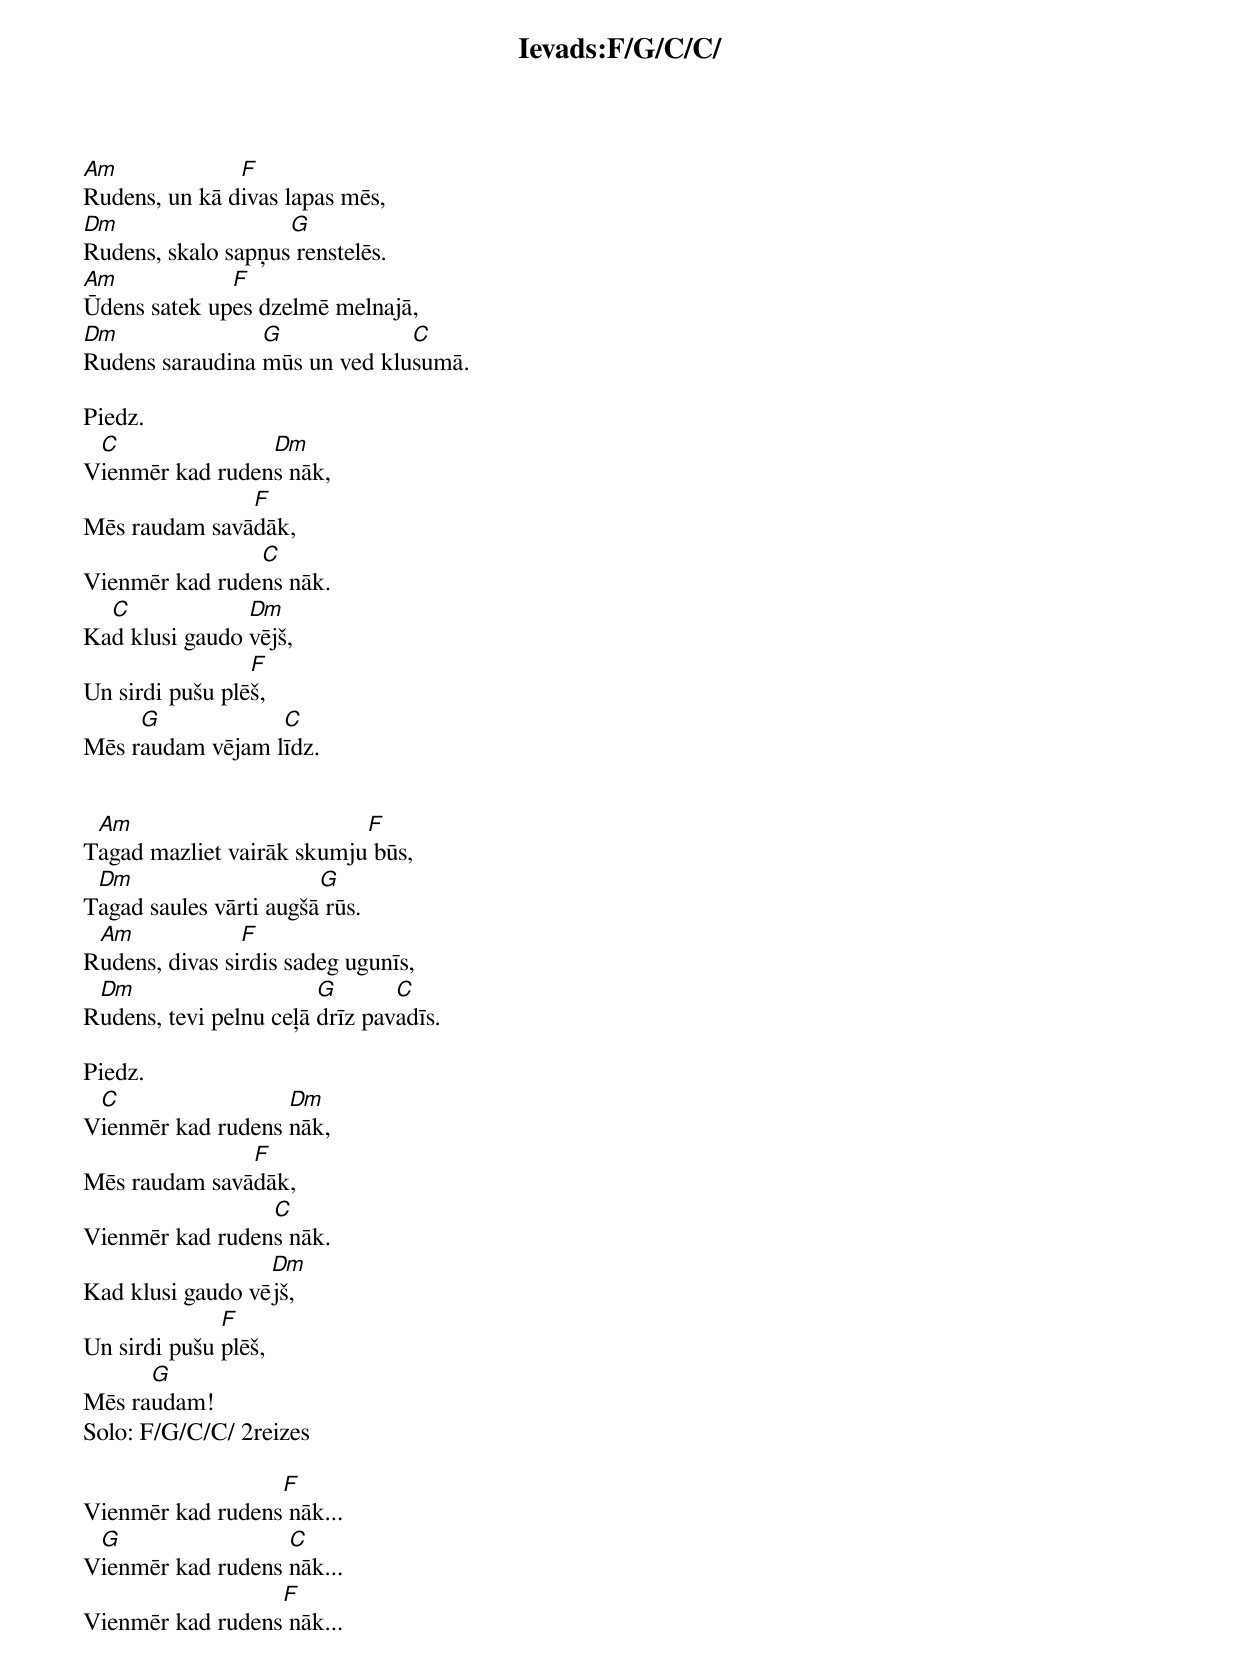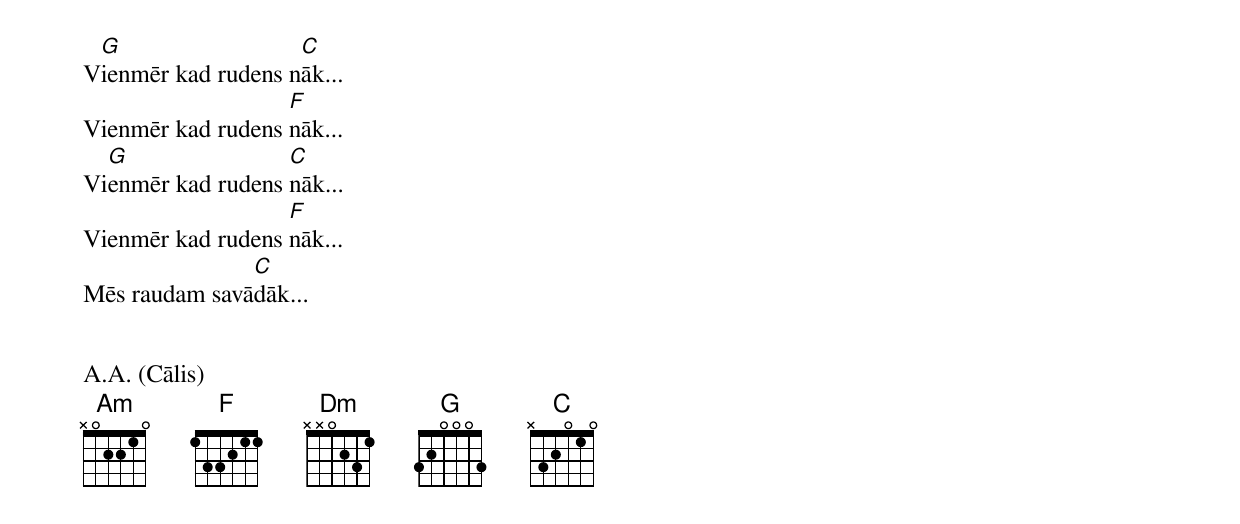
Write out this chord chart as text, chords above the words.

Ievads:F/G/C/C/
Am             F
Rudens, un kā divas lapas mēs,
Dm                  G
Rudens, skalo sapņus renstelēs.
Am            F
Ūdens satek upes dzelmē melnajā,
Dm               G             C
Rudens saraudina mūs un ved klusumā.

Piedz.
 C               Dm
Vienmēr kad rudens nāk,
               F
Mēs raudam savādāk,
                C
Vienmēr kad rudens nāk.
  C             Dm
Kad klusi gaudo vējš,
                 F
Un sirdi pušu plēš,
     G            C
Mēs raudam vējam līdz.


 Am                        F
Tagad mazliet vairāk skumju būs,
 Dm                     G
Tagad saules vārti augšā rūs.
 Am             F
Rudens, divas sirdis sadeg ugunīs,
 Dm                     G       C
Rudens, tevi pelnu ceļā drīz pavadīs.

Piedz.
 C                 Dm
Vienmēr kad rudens nāk,
               F
Mēs raudam savādāk,
                 C
Vienmēr kad rudens nāk.
                  Dm
Kad klusi gaudo vējš,
              F
Un sirdi pušu plēš,
      G
Mēs raudam!
Solo: F/G/C/C/ 2reizes

                  F
Vienmēr kad rudens nāk...
 G                 C
Vienmēr kad rudens nāk...
                  F
Vienmēr kad rudens nāk...

 G                  C
Vienmēr kad rudens nāk...
                   F
Vienmēr kad rudens nāk...
  G                C
Vienmēr kad rudens nāk...
                   F
Vienmēr kad rudens nāk...
               C
Mēs raudam savādāk...


A.A. (Cālis)
